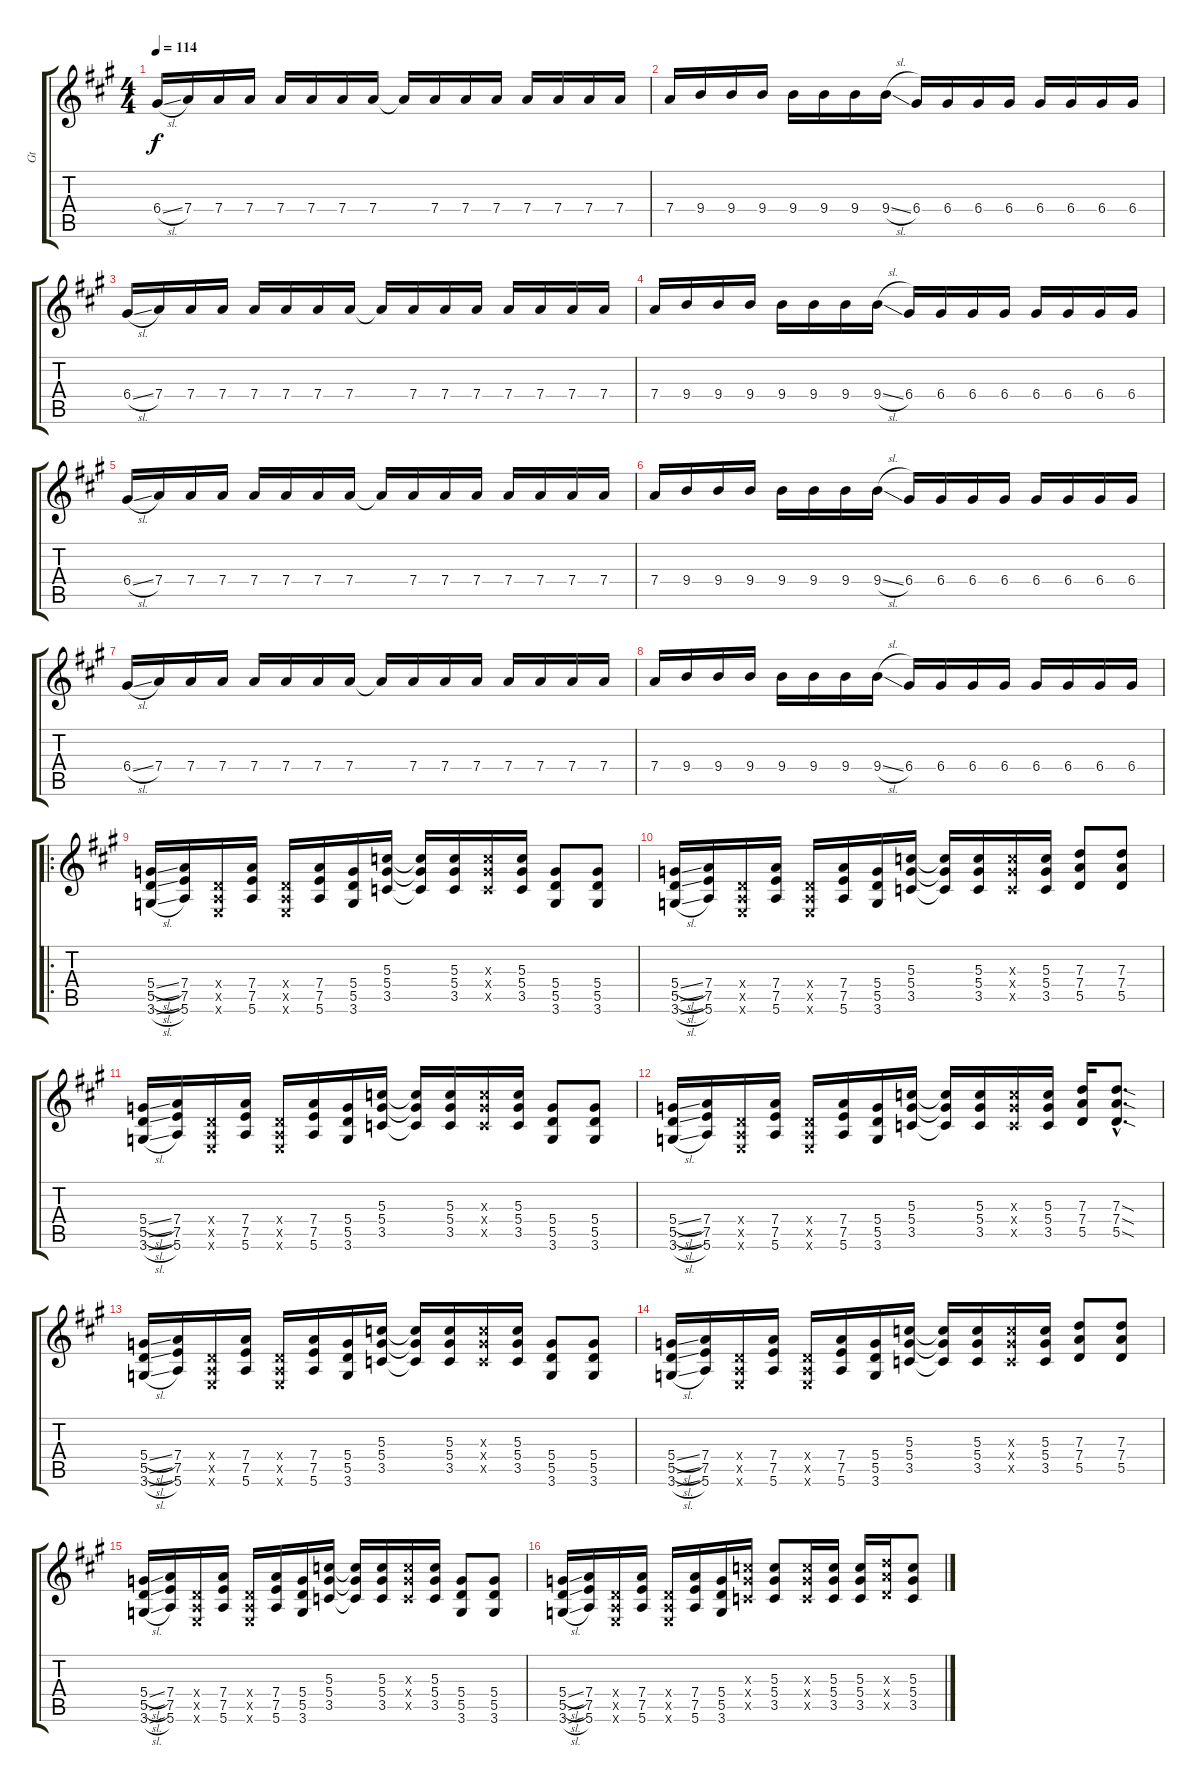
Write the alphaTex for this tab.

\track ("Gt" "Gt") {instrument overdrivenguitar}
\staff {score tabs}
\tuning (E4 B3 G3 D3 A2 E2) {hide}
\ts (4 4)
\tempo 114
\clef g2
\ks a
6.4{sl}.16{dy f instrument overdrivenguitar} 7.4.16 7.4.16 7.4.16 7.4.16 7.4.16 7.4.16 7.4.16 7.4{t}.16 7.4.16 7.4.16 7.4.16 7.4.16 7.4.16 7.4.16 7.4.16 |
7.4.16 9.4.16 9.4.16 9.4.16 9.4.16 9.4.16 9.4.16 9.4{sl}.16 6.4.16 6.4.16 6.4.16 6.4.16 6.4.16 6.4.16 6.4.16 6.4.16 |
6.4{sl}.16 7.4.16 7.4.16 7.4.16 7.4.16 7.4.16 7.4.16 7.4.16 7.4{t}.16 7.4.16 7.4.16 7.4.16 7.4.16 7.4.16 7.4.16 7.4.16 |
7.4.16 9.4.16 9.4.16 9.4.16 9.4.16 9.4.16 9.4.16 9.4{sl}.16 6.4.16 6.4.16 6.4.16 6.4.16 6.4.16 6.4.16 6.4.16 6.4.16 |
6.4{sl}.16 7.4.16 7.4.16 7.4.16 7.4.16 7.4.16 7.4.16 7.4.16 7.4{t}.16 7.4.16 7.4.16 7.4.16 7.4.16 7.4.16 7.4.16 7.4.16 |
7.4.16 9.4.16 9.4.16 9.4.16 9.4.16 9.4.16 9.4.16 9.4{sl}.16 6.4.16 6.4.16 6.4.16 6.4.16 6.4.16 6.4.16 6.4.16 6.4.16 |
6.4{sl}.16 7.4.16 7.4.16 7.4.16 7.4.16 7.4.16 7.4.16 7.4.16 7.4{t}.16 7.4.16 7.4.16 7.4.16 7.4.16 7.4.16 7.4.16 7.4.16 |
7.4.16 9.4.16 9.4.16 9.4.16 9.4.16 9.4.16 9.4.16 9.4{sl}.16 6.4.16 6.4.16 6.4.16 6.4.16 6.4.16 6.4.16 6.4.16 6.4.16 |
\ro
(5.4{sl} 5.5{sl} 3.6{sl}).16 (7.4 7.5 5.6).16 (0.4{x} 0.5{x} 0.6{x}).16 (7.4 7.5 5.6).16 (0.4{x} 0.5{x} 0.6{x}).16 (7.4 7.5 5.6).16 (5.4 5.5 3.6).16 (5.3 5.4 3.5).16 (5.3{t} 5.4{t} 3.5{t}).16 (5.3 5.4 3.5).16 (5.3{x} 5.4{x} 3.5{x}).16 (5.3 5.4 3.5).16 (5.4 5.5 3.6).8 (5.4 5.5 3.6).8 |
(5.4{sl} 5.5{sl} 3.6{sl}).16 (7.4 7.5 5.6).16 (0.4{x} 0.5{x} 0.6{x}).16 (7.4 7.5 5.6).16 (0.4{x} 0.5{x} 0.6{x}).16 (7.4 7.5 5.6).16 (5.4 5.5 3.6).16 (5.3 5.4 3.5).16 (5.3{t} 5.4{t} 3.5{t}).16 (5.3 5.4 3.5).16 (5.3{x} 5.4{x} 3.5{x}).16 (5.3 5.4 3.5).16 (7.3 7.4 5.5).8 (7.3 7.4 5.5).8 |
(5.4{sl} 5.5{sl} 3.6{sl}).16 (7.4 7.5 5.6).16 (0.4{x} 0.5{x} 0.6{x}).16 (7.4 7.5 5.6).16 (0.4{x} 0.5{x} 0.6{x}).16 (7.4 7.5 5.6).16 (5.4 5.5 3.6).16 (5.3 5.4 3.5).16 (5.3{t} 5.4{t} 3.5{t}).16 (5.3 5.4 3.5).16 (5.3{x} 5.4{x} 3.5{x}).16 (5.3 5.4 3.5).16 (5.4 5.5 3.6).8 (5.4 5.5 3.6).8 |
(5.4{sl} 5.5{sl} 3.6{sl}).16 (7.4 7.5 5.6).16 (0.4{x} 0.5{x} 0.6{x}).16 (7.4 7.5 5.6).16 (0.4{x} 0.5{x} 0.6{x}).16 (7.4 7.5 5.6).16 (5.4 5.5 3.6).16 (5.3 5.4 3.5).16 (5.3{t} 5.4{t} 3.5{t}).16 (5.3 5.4 3.5).16 (5.3{x} 5.4{x} 3.5{x}).16 (5.3 5.4 3.5).16 (7.3 7.4 5.5).16 (7.3{sod hac} 7.4{sod hac} 5.5{sod hac}).8{d} |
(5.4{sl} 5.5{sl} 3.6{sl}).16 (7.4 7.5 5.6).16 (0.4{x} 0.5{x} 0.6{x}).16 (7.4 7.5 5.6).16 (0.4{x} 0.5{x} 0.6{x}).16 (7.4 7.5 5.6).16 (5.4 5.5 3.6).16 (5.3 5.4 3.5).16 (5.3{t} 5.4{t} 3.5{t}).16 (5.3 5.4 3.5).16 (5.3{x} 5.4{x} 3.5{x}).16 (5.3 5.4 3.5).16 (5.4 5.5 3.6).8 (5.4 5.5 3.6).8 |
(5.4{sl} 5.5{sl} 3.6{sl}).16 (7.4 7.5 5.6).16 (0.4{x} 0.5{x} 0.6{x}).16 (7.4 7.5 5.6).16 (0.4{x} 0.5{x} 0.6{x}).16 (7.4 7.5 5.6).16 (5.4 5.5 3.6).16 (5.3 5.4 3.5).16 (5.3{t} 5.4{t} 3.5{t}).16 (5.3 5.4 3.5).16 (5.3{x} 5.4{x} 3.5{x}).16 (5.3 5.4 3.5).16 (7.3 7.4 5.5).8 (7.3 7.4 5.5).8 |
(5.4{sl} 5.5{sl} 3.6{sl}).16 (7.4 7.5 5.6).16 (0.4{x} 0.5{x} 0.6{x}).16 (7.4 7.5 5.6).16 (0.4{x} 0.5{x} 0.6{x}).16 (7.4 7.5 5.6).16 (5.4 5.5 3.6).16 (5.3 5.4 3.5).16 (5.3{t} 5.4{t} 3.5{t}).16 (5.3 5.4 3.5).16 (5.3{x} 5.4{x} 3.5{x}).16 (5.3 5.4 3.5).16 (5.4 5.5 3.6).8 (5.4 5.5 3.6).8 |
(5.4{sl} 5.5{sl} 3.6{sl}).16 (7.4 7.5 5.6).16 (0.4{x} 0.5{x} 0.6{x}).16 (7.4 7.5 5.6).16 (0.4{x} 0.5{x} 0.6{x}).16 (7.4 7.5 5.6).16 (5.4 5.5 3.6).16 (5.3{x} 5.4{x} 3.5{x}).16 (5.3 5.4 3.5).8 (5.3{x} 5.4{x} 3.5{x}).16 (5.3 5.4 3.5).16 (5.3 5.4 3.5).16 (7.3{x} 7.4{x} 5.5{x}).16 (5.3 5.4 3.5).8
